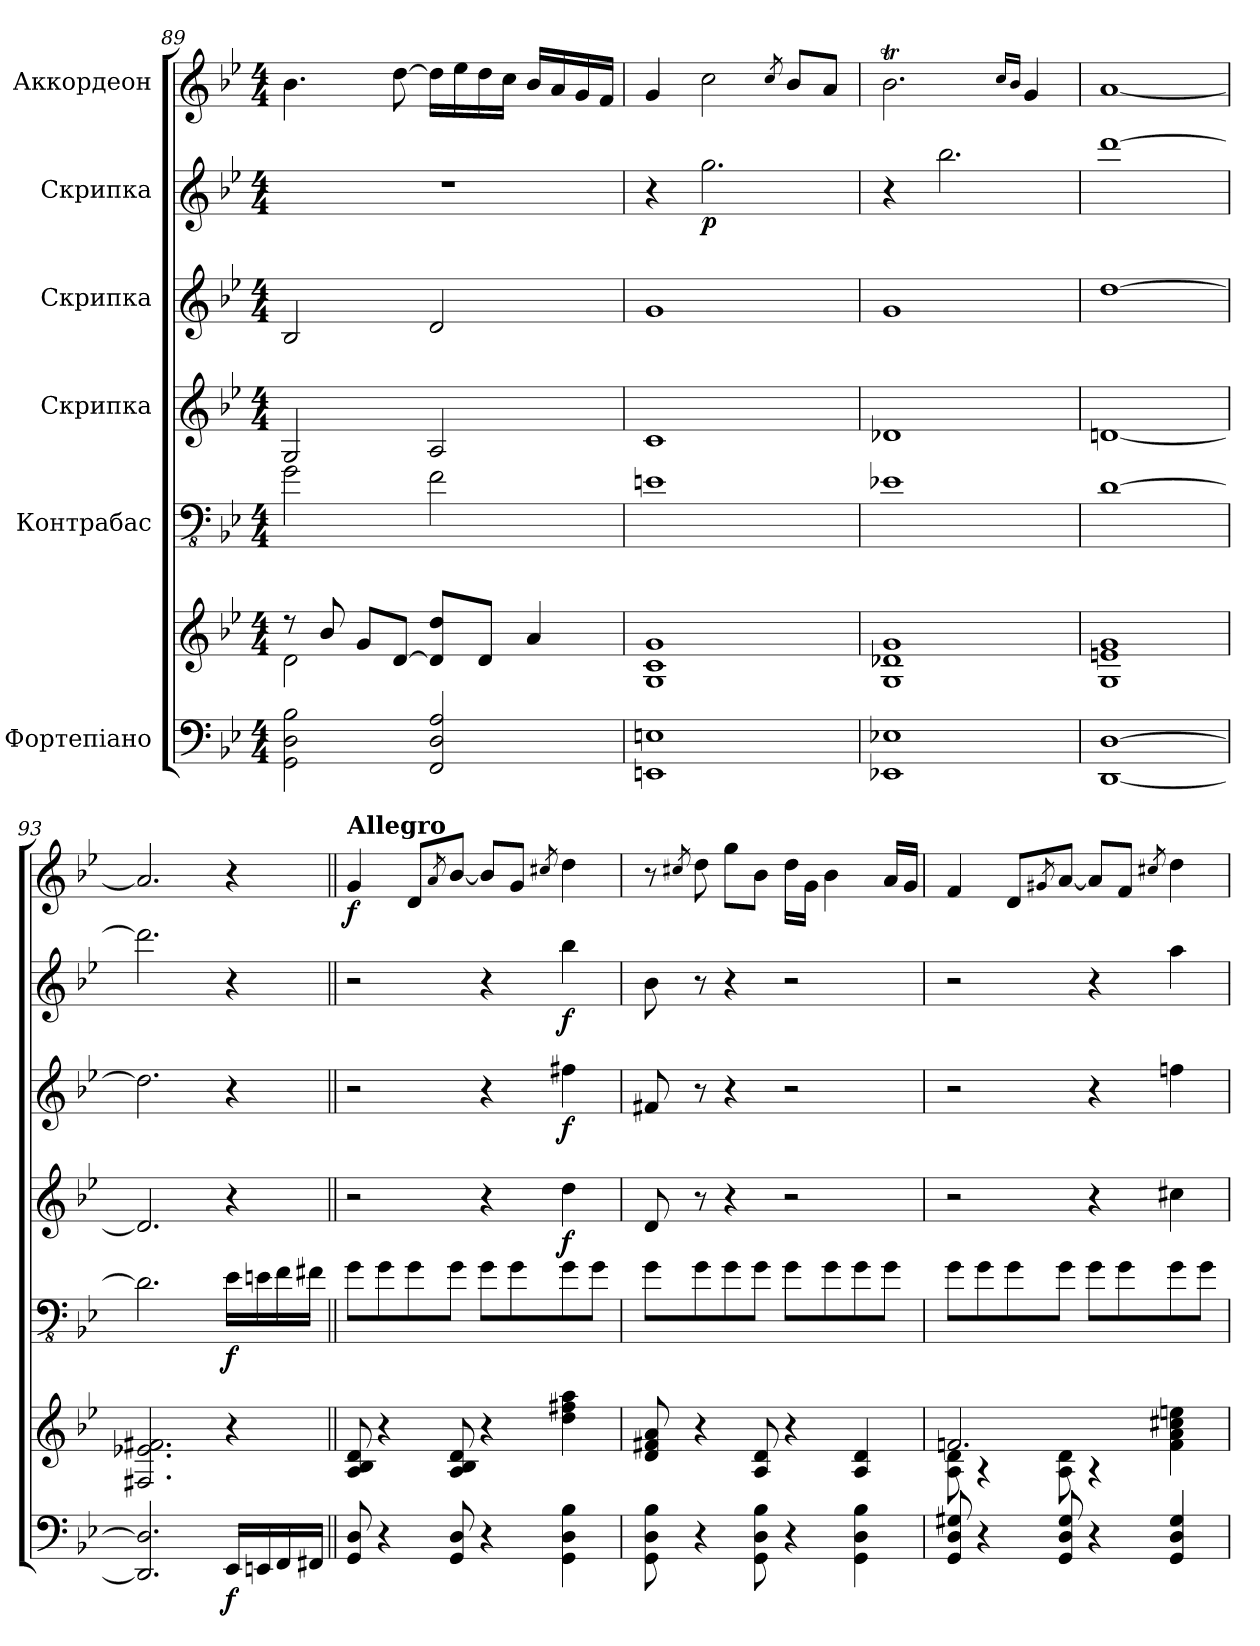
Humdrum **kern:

**kern	**kern	**dynam	**kern	**dynam	**kern	**dynam	**kern	**dynam	**kern	**dynam	**kern	**dynam
*part6	*part6	*part6	*part5	*part5	*part4	*part4	*part3	*part3	*part2	*part2	*part1	*part1
*staff7	*staff6	*staff6/7	*staff5	*staff5	*staff4	*staff4	*staff3	*staff3	*staff2	*staff2	*staff1	*staff1
*I"Фортепіано	*	*	*I"Контрабас	*	*I"Скрипка	*	*I"Скрипка	*	*I"Скрипка	*	*I"Аккордеон	*
*clefF4	*clefG2	*	*clefFv4	*	*clefG2	*	*clefG2	*	*clefG2	*	*clefG2	*
*	*	*	*ITrd7c12	*	*	*	*	*	*	*	*	*
*k[b-e-]	*k[b-e-]	*	*k[b-e-]	*	*k[b-e-]	*	*k[b-e-]	*	*k[b-e-]	*	*k[b-e-]	*
*g:	*g:	*	*	*	*g:	*	*g:	*	*g:	*	*g:	*
*M4/4	*M4/4	*	*M4/4	*	*M4/4	*	*M4/4	*	*M4/4	*	*M4/4	*
=89	=89	=89	=89	=89	=89	=89	=89	=89	=89	=89	=89	=89
*	*^	*	*	*	*	*	*	*	*	*	*	*
2GG\ 2D\ 2B-\	8r	2d\	.	2GG\	.	2G/	.	2B-/	.	1r	.	4.b-\	.
.	8b-/	.	.	.	.	.	.	.	.	.	.	.	.
.	8g/L	.	.	.	.	.	.	.	.	.	.	.	.
.	[8d/J	.	.	.	.	.	.	.	.	.	.	[8dd\	.
2FF/ 2D/ 2A/	8d/] 8dd/L	2ryy	.	2FF\	.	2A/	.	2d/	.	.	.	16dd\LL]	.
.	.	.	.	.	.	.	.	.	.	.	.	16ee-\	.
.	8d/J	.	.	.	.	.	.	.	.	.	.	16dd\	.
.	.	.	.	.	.	.	.	.	.	.	.	16cc\JJ	.
.	4a/	.	.	.	.	.	.	.	.	.	.	16b-/LL	.
.	.	.	.	.	.	.	.	.	.	.	.	16a/	.
.	.	.	.	.	.	.	.	.	.	.	.	16g/	.
.	.	.	.	.	.	.	.	.	.	.	.	16f/JJ	.
*	*v	*v	*	*	*	*	*	*	*	*	*	*	*
=90	=90	=90	=90	=90	=90	=90	=90	=90	=90	=90	=90	=90
1EEn 1En	1G 1c 1g	.	1EEn	.	1c	.	1g	.	4r	.	4g/	.
!	!	!	!	!	!	!	!	!	!	!LO:DY:b	!	!
.	.	.	.	.	.	.	.	.	2.gg\	p	2cc\	.
.	.	.	.	.	.	.	.	.	.	.	8qcc/	.
.	.	.	.	.	.	.	.	.	.	.	8b-/L	.
.	.	.	.	.	.	.	.	.	.	.	8a/J	.
=91	=91	=91	=91	=91	=91	=91	=91	=91	=91	=91	=91	=91
1EE-X 1E-X	1G 1d-X 1g	.	1EE-X	.	1d-X	.	1g	.	4r	.	2.b-T\	.
.	.	.	.	.	.	.	.	.	2.bb-\	.	.	.
.	.	.	.	.	.	.	.	.	.	.	16qcc/LL	.
.	.	.	.	.	.	.	.	.	.	.	16qb-/JJ	.
.	.	.	.	.	.	.	.	.	.	.	4g/	.
=92	=92	=92	=92	=92	=92	=92	=92	=92	=92	=92	=92	=92
[1DD [1D	1G 1en 1g	.	[1DD	.	[1dn	.	[1dd	.	[1ddd	.	[1a	.
=93	=93	=93	=93	=93	=93	=93	=93	=93	=93	=93	=93	=93
2.DD/] 2.D/]	2.F#X/ 2.e-X/ 2.f#X/	.	2.DD\]	.	2.d/]	.	2.dd\]	.	2.ddd\]	.	2.a/]	.
*	*	*	*	*	*	*	*	*	*	*	*MM120	*
!	!	!LO:DY:b=2	!	!LO:DY:b	!	!	!	!	!	!	!	!
16EE-/LL	4r	f	16EE-\LL	f	4r	.	4r	.	4r	.	4r	.
16EEn/	.	.	16EEn\	.	.	.	.	.	.	.	.	.
16FF/	.	.	16FF\	.	.	.	.	.	.	.	.	.
16FF#X/JJ	.	.	16FF#X\JJ	.	.	.	.	.	.	.	.	.
!!LO:PB:g=z
=94||	=94||	=94||	=94||	=94||	=94||	=94||	=94||	=94||	=94||	=94||	=94||	=94||
!!LO:REH:place=s1:a:B:fs=12.8556:t=12
*	*	*	*	*	*	*	*	*	*	*	*MM120	*
!	!	!	!	!	!	!	!	!	!	!	!LO:TX:a:B:t=Allegro	!
!	!	!	!	!	!	!	!	!	!	!	!	!LO:DY:b
8GG/ 8D/	8A/ 8B-/ 8d/	.	8GG\L	.	2r	.	2r	.	2r	.	4g/	f
4r	4r	.	8GG\	.	.	.	.	.	.	.	.	.
.	.	.	8GG\	.	.	.	.	.	.	.	8d/L	.
.	.	.	.	.	.	.	.	.	.	.	8qa/	.
8GG/ 8D/	8A/ 8B-/ 8d/	.	8GG\J	.	.	.	.	.	.	.	[8b-/J	.
4r	4r	.	8GG\L	.	4r	.	4r	.	4r	.	8b-/L]	.
.	.	.	8GG\	.	.	.	.	.	.	.	8g/J	.
.	.	.	.	.	.	.	.	.	.	.	8qcc#X/	.
!	!	!	!	!	!	!LO:DY:b	!	!LO:DY:b	!	!LO:DY:b	!	!
4GG\ 4D\ 4B-\	4dd\ 4ff#X\ 4aa\	.	8GG\	.	4dd\	f	4ff#X\	f	4bb-\	f	4dd\	.
.	.	.	8GG\J	.	.	.	.	.	.	.	.	.
=95	=95	=95	=95	=95	=95	=95	=95	=95	=95	=95	=95	=95
8GG\ 8D\ 8B-\	8d/ 8f#X/ 8a/	.	8GG\L	.	8d/	.	8f#X/	.	8b-\	.	8r	.
.	.	.	.	.	.	.	.	.	.	.	8qcc#X/	.
4r	4r	.	8GG\	.	8r	.	8r	.	8r	.	8dd\	.
.	.	.	8GG\	.	4r	.	4r	.	4r	.	8gg\L	.
8GG\ 8D\ 8B-\	8A/ 8d/	.	8GG\J	.	.	.	.	.	.	.	8b-\J	.
4r	4r	.	8GG\L	.	2r	.	2r	.	2r	.	16dd\LL	.
.	.	.	.	.	.	.	.	.	.	.	16g\JJ	.
.	.	.	8GG\	.	.	.	.	.	.	.	4b-\	.
4GG\ 4D\ 4B-\	4A/ 4d/	.	8GG\	.	.	.	.	.	.	.	.	.
.	.	.	8GG\J	.	.	.	.	.	.	.	16a/LL	.
.	.	.	.	.	.	.	.	.	.	.	16g/JJ	.
=96	=96	=96	=96	=96	=96	=96	=96	=96	=96	=96	=96	=96
*	*^	*	*	*	*	*	*	*	*	*	*	*
8GG/ 8D/ 8G#X/	2.fn/	8A\ 8d\	.	8GG\L	.	2r	.	2r	.	2r	.	4f/	.
4r	.	4r	.	8GG\	.	.	.	.	.	.	.	.	.
.	.	.	.	8GG\	.	.	.	.	.	.	.	8d/L	.
.	.	.	.	.	.	.	.	.	.	.	.	8qg#X/	.
8GG/ 8D/ 8G#/	.	8A\ 8d\	.	8GG\J	.	.	.	.	.	.	.	[8a/J	.
4r	.	4r	.	8GG\L	.	4r	.	4r	.	4r	.	8a/L]	.
.	.	.	.	8GG\	.	.	.	.	.	.	.	8f/J	.
.	.	.	.	.	.	.	.	.	.	.	.	8qcc#X/	.
4GG/ 4D/ 4G#/	4f\ 4a\ 4cc#X\ 4een\	4ryy	.	8GG\	.	4cc#X\	.	4ffn\	.	4aa\	.	4dd\	.
.	.	.	.	8GG\J	.	.	.	.	.	.	.	.	.
*	*v	*v	*	*	*	*	*	*	*	*	*	*	*
=	=	=	=	=	=	=	=	=	=	=	=	=
*-	*-	*-	*-	*-	*-	*-	*-	*-	*-	*-	*-	*-
